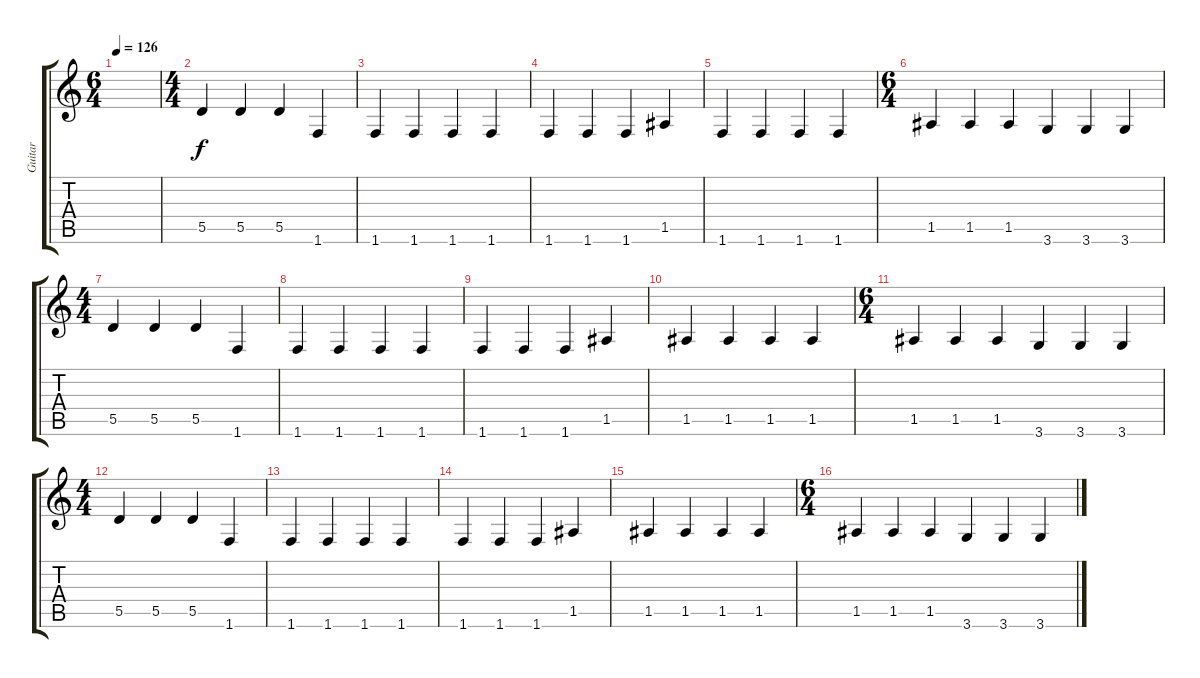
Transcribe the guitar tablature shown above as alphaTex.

\track ("Guitar" "Guitar") {instrument distortionguitar}
\staff {score tabs}
\tuning (E4 B3 G3 D3 A2 E2) {hide}
\ts (6 4)
\tempo 126
\clef g2
\ks c
|
\ts (4 4)
5.5.4 5.5.4 5.5.4 1.6.4 |
1.6.4 1.6.4 1.6.4 1.6.4 |
1.6.4 1.6.4 1.6.4 1.5.4 |
1.6.4 1.6.4 1.6.4 1.6.4 |
\ts (6 4)
1.5.4 1.5.4 1.5.4 3.6.4 3.6.4 3.6.4 |
\ts (4 4)
5.5.4 5.5.4 5.5.4 1.6.4 |
1.6.4 1.6.4 1.6.4 1.6.4 |
1.6.4 1.6.4 1.6.4 1.5.4 |
1.5.4 1.5.4 1.5.4 1.5.4 |
\ts (6 4)
1.5.4 1.5.4 1.5.4 3.6.4 3.6.4 3.6.4 |
\ts (4 4)
5.5.4{volume 4} 5.5.4 5.5.4 1.6.4 |
1.6.4 1.6.4 1.6.4 1.6.4 |
1.6.4 1.6.4 1.6.4 1.5.4 |
1.5.4 1.5.4 1.5.4 1.5.4 |
\ts (6 4)
1.5.4 1.5.4 1.5.4 3.6.4 3.6.4 3.6.4
